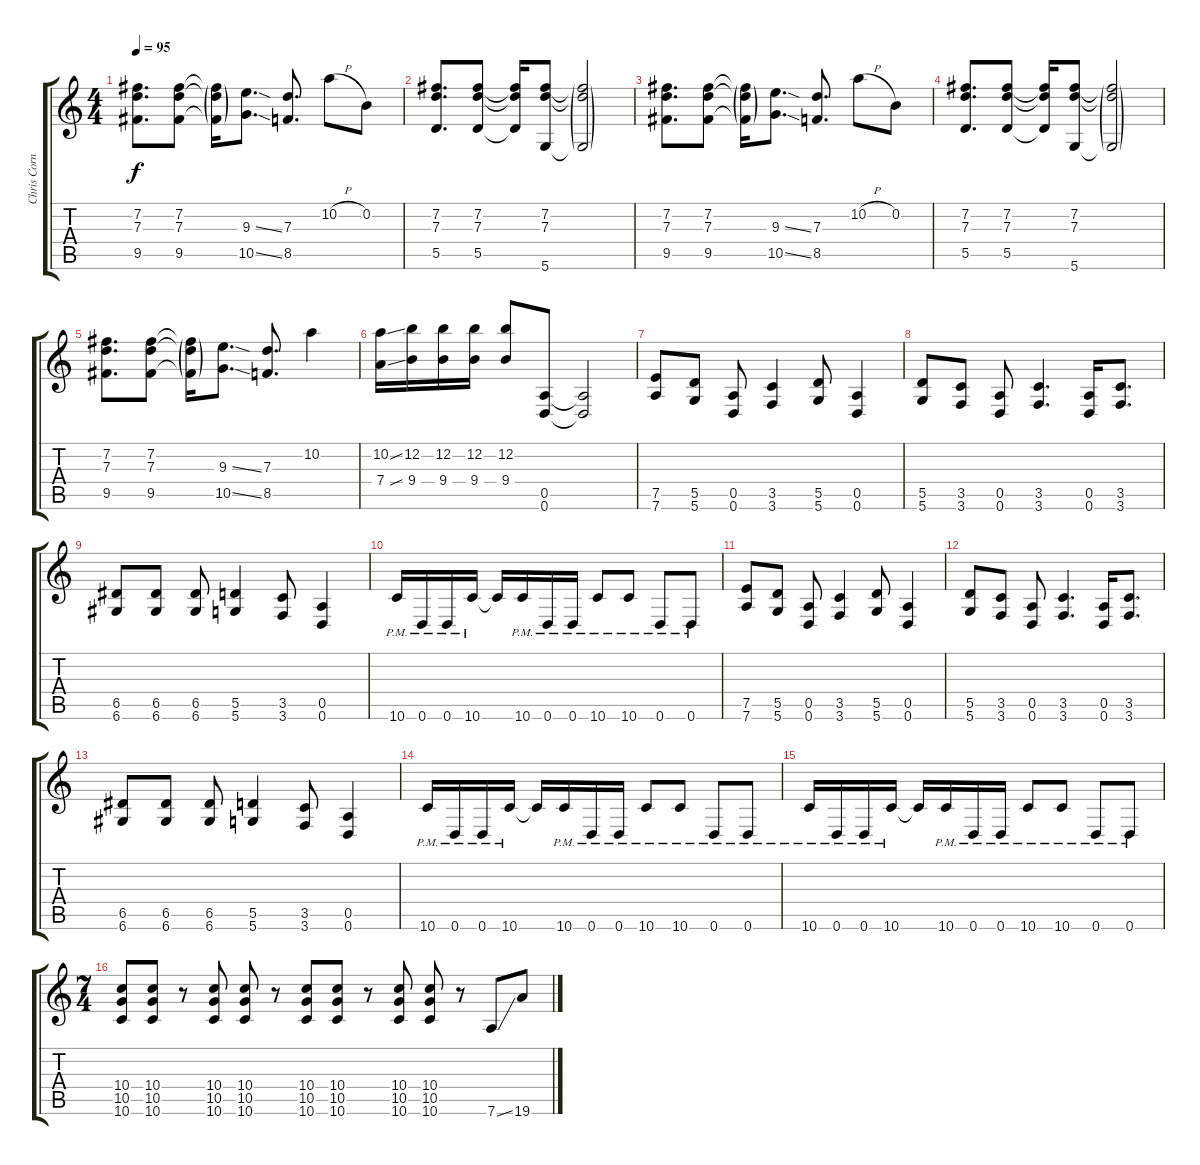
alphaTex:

\track ("Chris Cornell - Rhythm Guitar" "Chris Corn") {instrument distortionguitar}
\staff {score tabs}
\tuning (E4 B3 G3 D3 A2 D2) {hide}
\ts (4 4)
\tempo 95
\clef g2
\ks c
(7.2 7.3 9.5).8{d dy f} (7.2 7.3 9.5).8 (7.2{g t} 7.3{g t} 9.5{g t}).16 (9.3{ss} 10.5{ss}).8{d} (7.3 8.5).8{d} 10.2{h}.8 0.2.8 |
(7.2 7.3 5.5).8{d} (7.2 7.3 5.5).8 (7.2{t} 7.3{t} 5.5{t}).16 (7.2 7.3 5.6).8 (7.2{g t} 7.3{g t} 5.6{g t}).2 |
(7.2 7.3 9.5).8{d} (7.2 7.3 9.5).8 (7.2{g t} 7.3{g t} 9.5{g t}).16 (9.3{ss} 10.5{ss}).8{d} (7.3 8.5).8{d} 10.2{h}.8 0.2.8 |
(7.2 7.3 5.5).8{d} (7.2 7.3 5.5).8 (7.2{t} 7.3{t} 5.5{t}).16 (7.2 7.3 5.6).8 (7.2{g t} 7.3{g t} 5.6{g t}).2 |
(7.2 7.3 9.5).8{d} (7.2 7.3 9.5).8 (7.2{g t} 7.3{g t} 9.5{g t}).16 (9.3{ss} 10.5{ss}).8{d} (7.3 8.5).8{d} 10.2.4 |
(10.2{ss} 7.4{ss}).16 (12.2 9.4).16 (12.2 9.4).16 (12.2 9.4).16 (12.2 9.4).8 (0.5 0.6).8 (0.5{t} 0.6{t}).2 |
(7.5 7.6).8 (5.5 5.6).8 (0.5 0.6).8 (3.5 3.6).4 (5.5 5.6).8 (0.5 0.6).4 |
(5.5 5.6).8 (3.5 3.6).8 (0.5 0.6).8 (3.5 3.6).4{d} (0.5 0.6).16 (3.5 3.6).8{d} |
(6.5 6.6).8 (6.5 6.6).8 (6.5 6.6).8 (5.5 5.6).4 (3.5 3.6).8 (0.5 0.6).4 |
10.6{pm}.16 0.6{pm}.16 0.6{pm}.16 10.6{pm}.16 10.6{t}.16 10.6{pm}.16 0.6{pm}.16 0.6{pm}.16 10.6{pm}.8 10.6{pm}.8 0.6{pm}.8 0.6{pm}.8 |
(7.5 7.6).8 (5.5 5.6).8 (0.5 0.6).8 (3.5 3.6).4 (5.5 5.6).8 (0.5 0.6).4 |
(5.5 5.6).8 (3.5 3.6).8 (0.5 0.6).8 (3.5 3.6).4{d} (0.5 0.6).16 (3.5 3.6).8{d} |
(6.5 6.6).8 (6.5 6.6).8 (6.5 6.6).8 (5.5 5.6).4 (3.5 3.6).8 (0.5 0.6).4 |
10.6{pm}.16 0.6{pm}.16 0.6{pm}.16 10.6{pm}.16 10.6{t}.16 10.6{pm}.16 0.6{pm}.16 0.6{pm}.16 10.6{pm}.8 10.6{pm}.8 0.6{pm}.8 0.6{pm}.8 |
10.6{pm}.16 0.6{pm}.16 0.6{pm}.16 10.6{pm}.16 10.6{t}.16 10.6{pm}.16 0.6{pm}.16 0.6{pm}.16 10.6{pm}.8 10.6{pm}.8 0.6{pm}.8 0.6{pm}.8 |
\ts (7 4)
(10.4 10.5 10.6).8 (10.4 10.5 10.6).8 r.8 (10.4 10.5 10.6).8 (10.4 10.5 10.6).8 r.8 (10.4 10.5 10.6).8 (10.4 10.5 10.6).8 r.8 (10.4 10.5 10.6).8 (10.4 10.5 10.6).8 r.8 7.6{ss}.8 19.6{ss}.8
